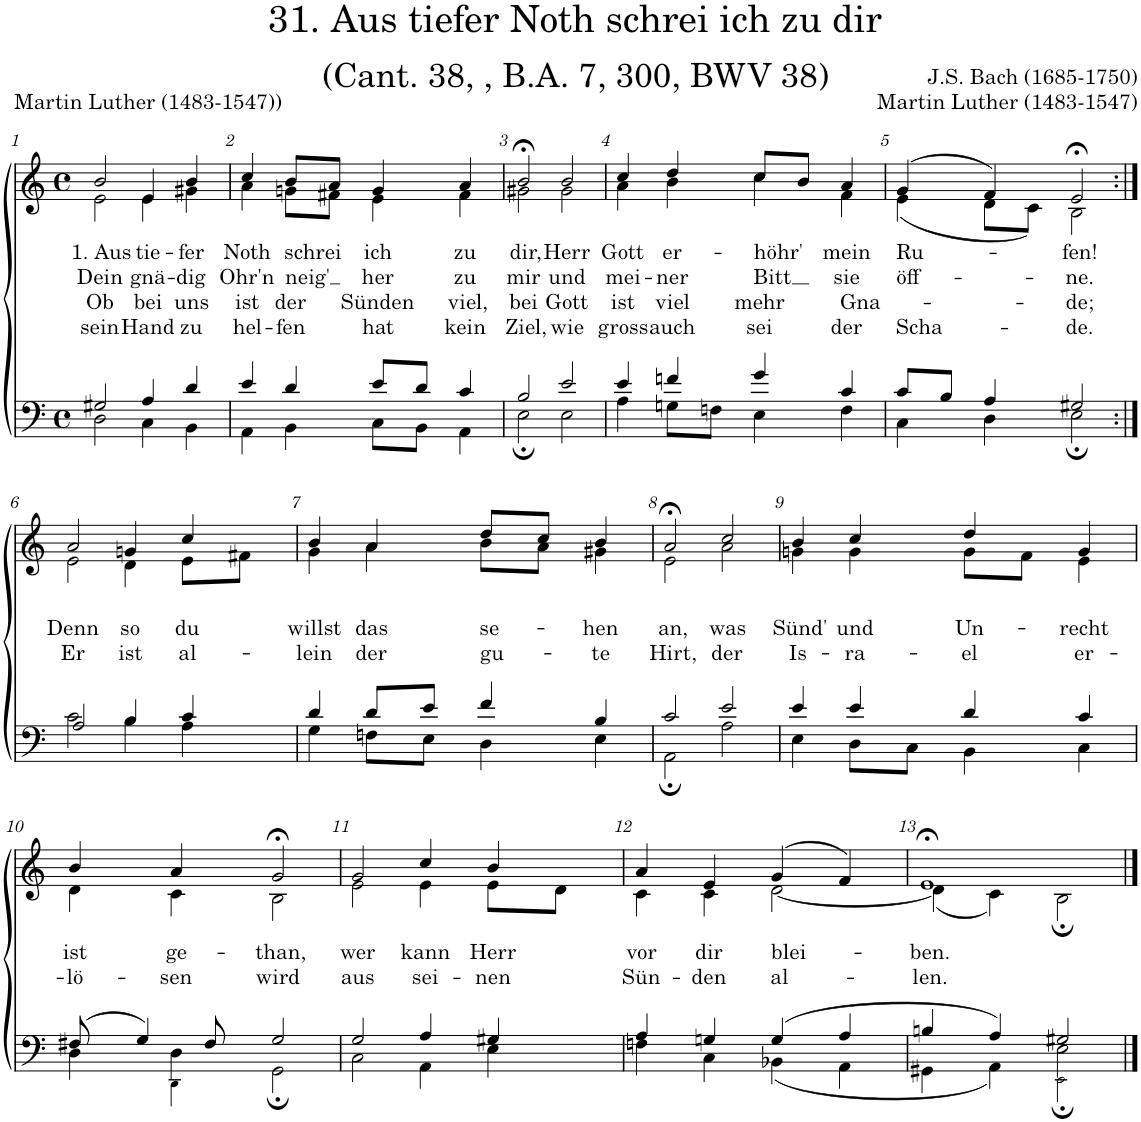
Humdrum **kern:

**kern	**kern	**text	**text	**text	**text
*part2	*part1	*part1	*part1	*part1	*part1
*staff2	*staff1	*staff1	*staff1	*staff1	*staff1
*I"Tenor/Bass	*I"Soprano/Alto	*	*	*	*
*clefF4	*clefG2	*	*	*	*
*k[]	*k[]	*	*	*	*
*M4/4	*M4/4	*	*	*	*
*met(c)	*met(c)	*	*	*	*
=1	=1	=1	=1	=1	=1
*^	*	*	*	*	*
!	!	!	!LO:LY:b	!LO:LY:b	!LO:LY:b	!LO:LY:b
*	*	*^	*	*	*	*
2G#X/	2D\	2b/	2e\	1. Aus	Dein	Ob	sein
!	!	!	!	!LO:LY:b	!LO:LY:b	!LO:LY:b	!LO:LY:b
4A/	4C\	4e/	4e\	tie-	gnä-	bei	Hand
!	!	!	!	!LO:LY:b	!LO:LY:b	!LO:LY:b	!LO:LY:b
4d/	4BB\	4b/	4g#X\	-fer	-dig	uns	zu
=2	=2	=2	=2	=2	=2	=2	=2
!	!	!	!	!LO:LY:b	!LO:LY:b	!LO:LY:b	!LO:LY:b
4e/	4AA\	4cc/	4a\	Noth	Ohr'n	ist	hel-
!	!	!	!	!LO:LY:b	!LO:LY:b	!LO:LY:b	!LO:LY:b
4d/	4BB\	8b/L	8gn\L	schrei	neig'	der	-fen
.	.	8a/J	8f#X\J	.	.	.	.
!	!	!	!	!LO:LY:b	!LO:LY:b	!LO:LY:b	!LO:LY:b
8e/L	8C\L	4g/	4e\	ich	her	Sünden	hat
8d/J	8BB\J	.	.	.	.	.	.
!	!	!	!	!LO:LY:b	!LO:LY:b	!LO:LY:b	!LO:LY:b
4c/	4AA\	4a/	4f#\	zu	zu	viel,	kein
=3	=3	=3	=3	=3	=3	=3	=3
!	!	!	!	!LO:LY:b	!LO:LY:b	!LO:LY:b	!LO:LY:b
2B/	2E;\	2b;<,/	2g#X\	dir,	mir	bei	Ziel,
!	!	!	!	!LO:LY:b	!LO:LY:b	!LO:LY:b	!LO:LY:b
2e/	2E\	2b/	2g#\	Herr	und	Gott	wie
=4	=4	=4	=4	=4	=4	=4	=4
!	!	!	!	!LO:LY:b	!LO:LY:b	!LO:LY:b	!LO:LY:b
4e/	4A\	4cc/	4a\	Gott	mei-	ist	gross
!	!	!	!	!LO:LY:b	!LO:LY:b	!LO:LY:b	!LO:LY:b
4fn/	8Gn\L	4dd/	4b\	er-	-ner	viel	auch
.	8Fn\J	.	.	.	.	.	.
!	!	!	!	!LO:LY:b	!LO:LY:b	!LO:LY:b	!LO:LY:b
4g/	4E\	8cc/L	4cc\	-höhr'	Bitt	mehr	sei
.	.	8b/J	.	.	.	.	.
!	!	!	!	!LO:LY:b	!LO:LY:b	!LO:LY:b	!LO:LY:b
4c/	4F\	4a/	4f\	mein	sie	Gna-	der
=5	=5	=5	=5	=5	=5	=5	=5
!	!	!	!	!LO:LY:b	!LO:LY:b	!	!LO:LY:b
8c/L	4C\	(4g/	(4e\	Ru-	öff-	.	Scha-
8B/J	.	.	.	.	.	.	.
4A/	4D\	4f/)	8d\L	.	.	.	.
.	.	.	8c\J)	.	.	.	.
!	!	!	!	!LO:LY:b	!LO:LY:b	!LO:LY:b	!LO:LY:b
2G#X/	2E;\	2e;<,/	2B\	-fen!	-ne.	-de;	-de.
!!LO:LB:g=z	!!
=6:|!	=6:|!	=6:|!	=6:|!	=6:|!	=6:|!	=6:|!	=6:|!
!	!	!	!	!	!LO:LY:b	!LO:LY:b	!
2A/	2c\	2a/	2e\	.	Denn	Er	.
!	!	!	!	!	!LO:LY:b	!LO:LY:b	!
4B/	4B\	4gn/	4d\	.	so	ist	.
!	!	!	!	!	!LO:LY:b	!LO:LY:b	!
4c/	4A\	4cc/	8e\L	.	du	al-	.
.	.	.	8f#X\J	.	.	.	.
=7	=7	=7	=7	=7	=7	=7	=7
!	!	!	!	!	!LO:LY:b	!LO:LY:b	!
4d/	4G\	4b/	4g\	.	willst	-lein	.
!	!	!	!	!	!LO:LY:b	!LO:LY:b	!
8d/L	8Fn\L	4a/	4a\	.	das	der	.
8e/J	8E\J	.	.	.	.	.	.
!	!	!	!	!	!LO:LY:b	!LO:LY:b	!
4f/	4D\	8dd/L	8b\L	.	se-	gu-	.
.	.	8cc/J	8a\J	.	.	.	.
!	!	!	!	!	!LO:LY:b	!LO:LY:b	!
4B/	4E\	4b/	4g#X\	.	-hen	-te	.
=8	=8	=8	=8	=8	=8	=8	=8
!	!	!	!	!	!LO:LY:b	!LO:LY:b	!
2c/	2AA;\	2a;<,/	2e\	.	an,	Hirt,	.
!	!	!	!	!	!LO:LY:b	!LO:LY:b	!
2e/	2A\	2cc/	2a\	.	was	der	.
=9	=9	=9	=9	=9	=9	=9	=9
!	!	!	!	!	!LO:LY:b	!LO:LY:b	!
4e/	4E\	4b/	4gn\	.	Sünd'	Is-	.
!	!	!	!	!	!LO:LY:b	!LO:LY:b	!
4e/	8D\L	4cc/	4g\	.	und	-ra-	.
.	8C\J	.	.	.	.	.	.
!	!	!	!	!	!LO:LY:b	!LO:LY:b	!
4d/	4BB\	4dd/	8g\L	.	Un-	-el	.
.	.	.	8f\J	.	.	.	.
!	!	!	!	!	!LO:LY:b	!LO:LY:b	!
4c/	4C\	4g/	4e\	.	-recht	er-	.
!!LO:LB:g=z	!!
=10	=10	=10	=10	=10	=10	=10	=10
*	*^	*	*	*	*	*	*
!	!	!	!	!	!	!LO:LY:b	!LO:LY:b	!
(8F#X/	4D\	4ryy	4b/	4d\	.	ist	-lö-	.
4G/)	.	.	.	.	.	.	.	.
!	!	!	!	!	!	!LO:LY:b	!LO:LY:b	!
.	4D\	4DD!\	4a/	4c\	.	ge-	-sen	.
8F#/	.	.	.	.	.	.	.	.
!	!	!	!	!	!	!LO:LY:b	!LO:LY:b	!
2G/	2GG;\	2ryy	2g;<,/	2B\	.	-than,	wird	.
=11	=11	=11	=11	=11	=11	=11	=11	=11
!	!	!	!	!	!	!LO:LY:b	!LO:LY:b	!
*	*v	*v	*	*	*	*	*	*
2G/	2C\	2g/	2e\	.	wer	aus	.
!	!	!	!	!	!LO:LY:b	!LO:LY:b	!
4A/	4AA\	4cc/	4e\	.	kann	sei-	.
!	!	!	!	!	!LO:LY:b	!LO:LY:b	!
4G#X/	4E\	4b/	8e\L	.	Herr	-nen	.
.	.	.	8d\J	.	.	.	.
=12	=12	=12	=12	=12	=12	=12	=12
!	!	!	!	!	!LO:LY:b	!LO:LY:b	!
4A/	4Fn\	4a/	4c\	.	vor	Sün-	.
!	!	!	!	!	!LO:LY:b	!LO:LY:b	!
4Gn/	4C\	4e/	4c\	.	dir	-den	.
!	!	!	!	!	!LO:LY:b	!LO:LY:b	!
(4G/	(4BB-X\	(4g/	[2d\	.	blei-	al-	.
4A/	4AA\	4f/)	.	.	.	.	.
=13	=13	=13	=13	=13	=13	=13	=13
*	*^	*	*	*	*	*	*
!	!	!	!	!	!	!LO:LY:b	!LO:LY:b	!
4Bn/	4GG#X\	2ryy	1e;<	(4d\]	.	-ben.	-len.	.
4A/)	4AA\)	.	.	4c\)	.	.	.	.
2G#X/	2E;\	2EE!\	.	2B;\	.	.	.	.
*v	*v	*v	*	*	*	*	*	*
*	*v	*v	*	*	*	*
==	==	==	==	==	==
*-	*-	*-	*-	*-	*-
